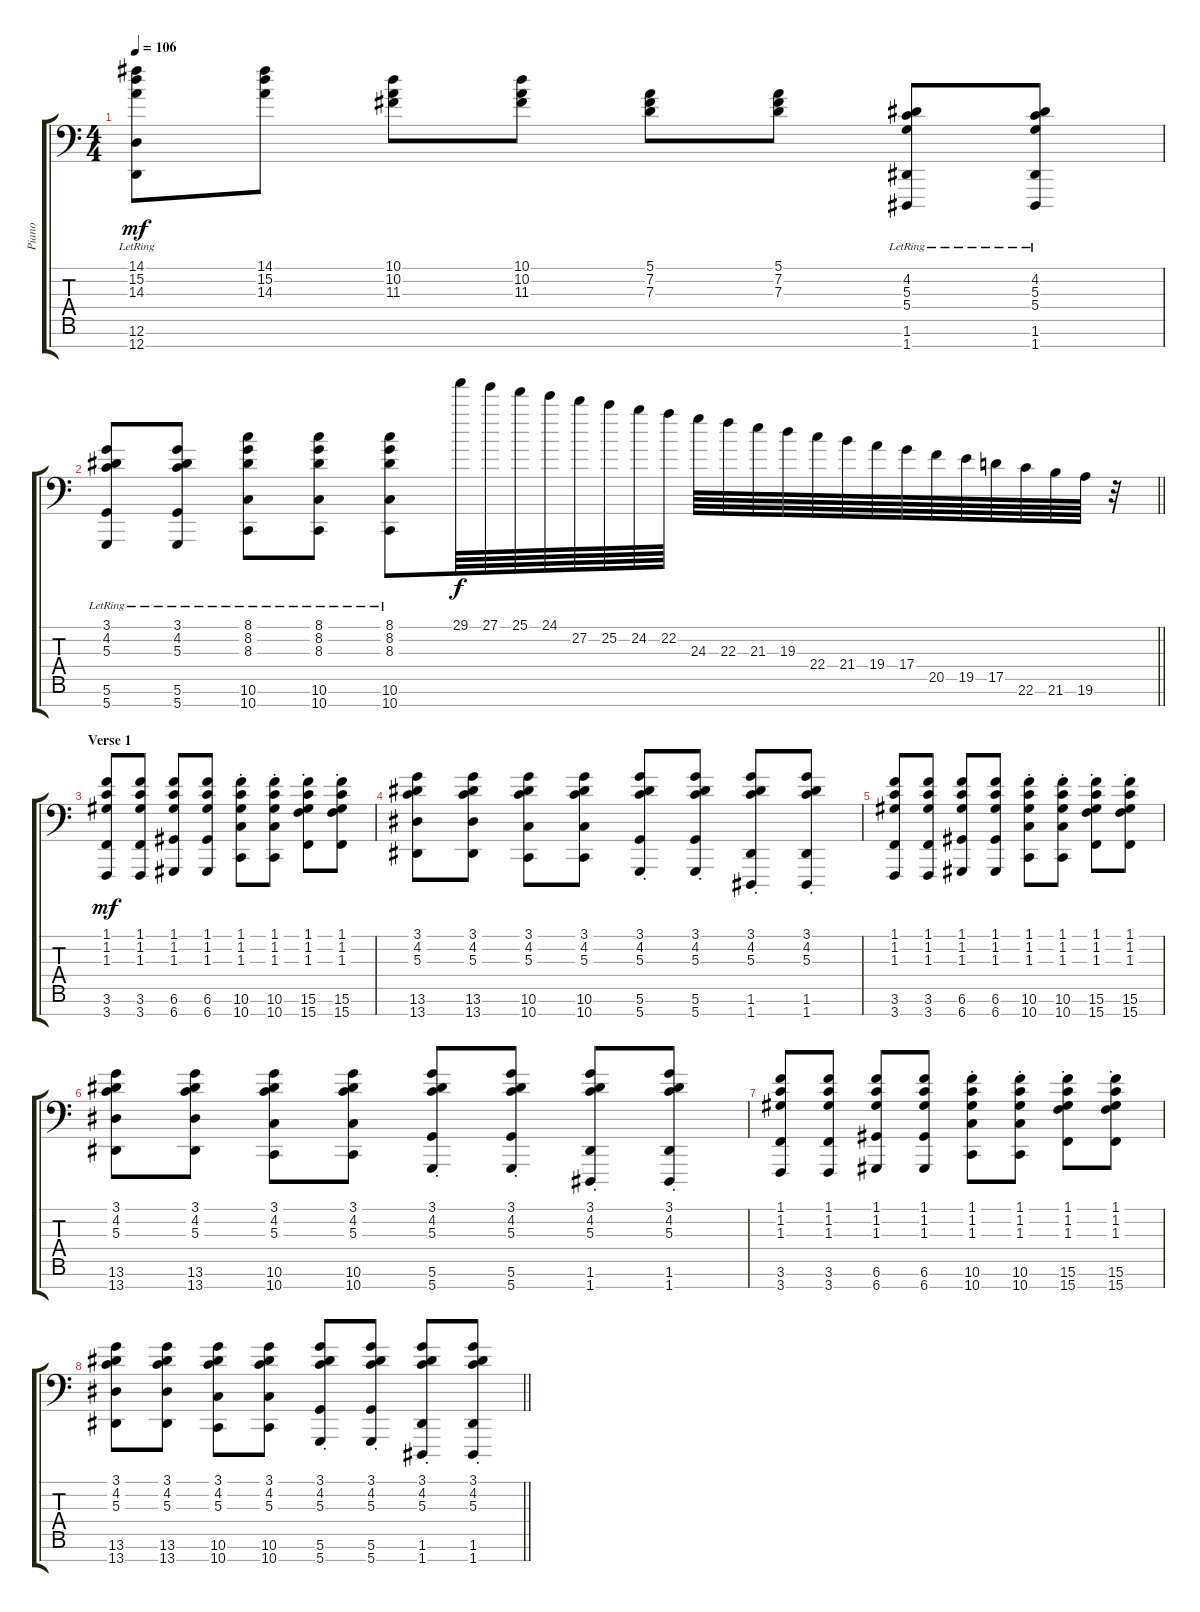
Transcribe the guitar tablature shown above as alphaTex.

\track ("Piano" "Piano") {instrument acousticgrandpiano}
\staff {score tabs}
\tuning (E4 B3 G3 D3 A2 D2 D1) {hide}
\ts (4 4)
\tempo 106
\clef f4
\ks c
(14.1 15.2 14.3 12.6{lr} 12.7{lr}).8{dy mf} (14.1 15.2 14.3).8 (10.1 10.2 11.3).8 (10.1 10.2 11.3).8 (5.1 7.2 7.3).8 (5.1 7.2 7.3).8 (4.2 5.3 5.4 1.6{lr} 1.7{lr}).8 (4.2 5.3 5.4 1.6{lr} 1.7{lr}).8 |
\barLineRight lightlight
(3.1 4.2 5.3 5.6{lr} 5.7{lr}).8 (3.1 4.2 5.3 5.6{lr} 5.7{lr}).8 (8.1 8.2 8.3 10.6{lr} 10.7{lr}).8 (8.1 8.2 8.3 10.6{lr} 10.7{lr}).8 (8.1 8.2 8.3 10.6{lr} 10.7{lr}).8 29.1.64{dy f} 27.1.64 25.1.64 24.1.64 27.2.64 25.2.64 24.2.64 22.2.64 24.3.64 22.3.64 21.3.64 19.3.64 22.4.64 21.4.64 19.4.64 17.4.64 20.5.64 19.5.64 17.5.64 22.6.64 21.6.64 19.6.64 r.32 |
\section ("" "Verse 1")
(1.1 1.2 1.3 3.6 3.7).8{dy mf} (1.1 1.2 1.3 3.6 3.7).8 (1.1 1.2 1.3 6.6 6.7).8 (1.1 1.2 1.3 6.6 6.7).8 (1.1{st} 1.2{st} 1.3{st} 10.6 10.7).8 (1.1{st} 1.2{st} 1.3{st} 10.6 10.7).8 (1.1{st} 1.2{st} 1.3{st} 15.6 15.7).8 (1.1{st} 1.2{st} 1.3{st} 15.6 15.7).8 |
(3.1 4.2 5.3 13.6 13.7).8 (3.1 4.2 5.3 13.6 13.7).8 (3.1 4.2 5.3 10.6 10.7).8 (3.1 4.2 5.3 10.6 10.7).8 (3.1{st} 4.2{st} 5.3{st} 5.6 5.7).8 (3.1{st} 4.2{st} 5.3{st} 5.6 5.7).8 (3.1{st} 4.2{st} 5.3{st} 1.6 1.7).8 (3.1{st} 4.2{st} 5.3{st} 1.6 1.7).8 |
(1.1 1.2 1.3 3.6 3.7).8 (1.1 1.2 1.3 3.6 3.7).8 (1.1 1.2 1.3 6.6 6.7).8 (1.1 1.2 1.3 6.6 6.7).8 (1.1{st} 1.2{st} 1.3{st} 10.6 10.7).8 (1.1{st} 1.2{st} 1.3{st} 10.6 10.7).8 (1.1{st} 1.2{st} 1.3{st} 15.6 15.7).8 (1.1{st} 1.2{st} 1.3{st} 15.6 15.7).8 |
(3.1 4.2 5.3 13.6 13.7).8 (3.1 4.2 5.3 13.6 13.7).8 (3.1 4.2 5.3 10.6 10.7).8 (3.1 4.2 5.3 10.6 10.7).8 (3.1{st} 4.2{st} 5.3{st} 5.6 5.7).8 (3.1{st} 4.2{st} 5.3{st} 5.6 5.7).8 (3.1{st} 4.2{st} 5.3{st} 1.6 1.7).8 (3.1{st} 4.2{st} 5.3{st} 1.6 1.7).8 |
(1.1 1.2 1.3 3.6 3.7).8 (1.1 1.2 1.3 3.6 3.7).8 (1.1 1.2 1.3 6.6 6.7).8 (1.1 1.2 1.3 6.6 6.7).8 (1.1{st} 1.2{st} 1.3{st} 10.6 10.7).8 (1.1{st} 1.2{st} 1.3{st} 10.6 10.7).8 (1.1{st} 1.2{st} 1.3{st} 15.6 15.7).8 (1.1{st} 1.2{st} 1.3{st} 15.6 15.7).8 |
\barLineRight lightlight
(3.1 4.2 5.3 13.6 13.7).8 (3.1 4.2 5.3 13.6 13.7).8 (3.1 4.2 5.3 10.6 10.7).8 (3.1 4.2 5.3 10.6 10.7).8 (3.1{st} 4.2{st} 5.3{st} 5.6 5.7).8 (3.1{st} 4.2{st} 5.3{st} 5.6 5.7).8 (3.1{st} 4.2{st} 5.3{st} 1.6 1.7).8 (3.1{st} 4.2{st} 5.3{st} 1.6 1.7).8
